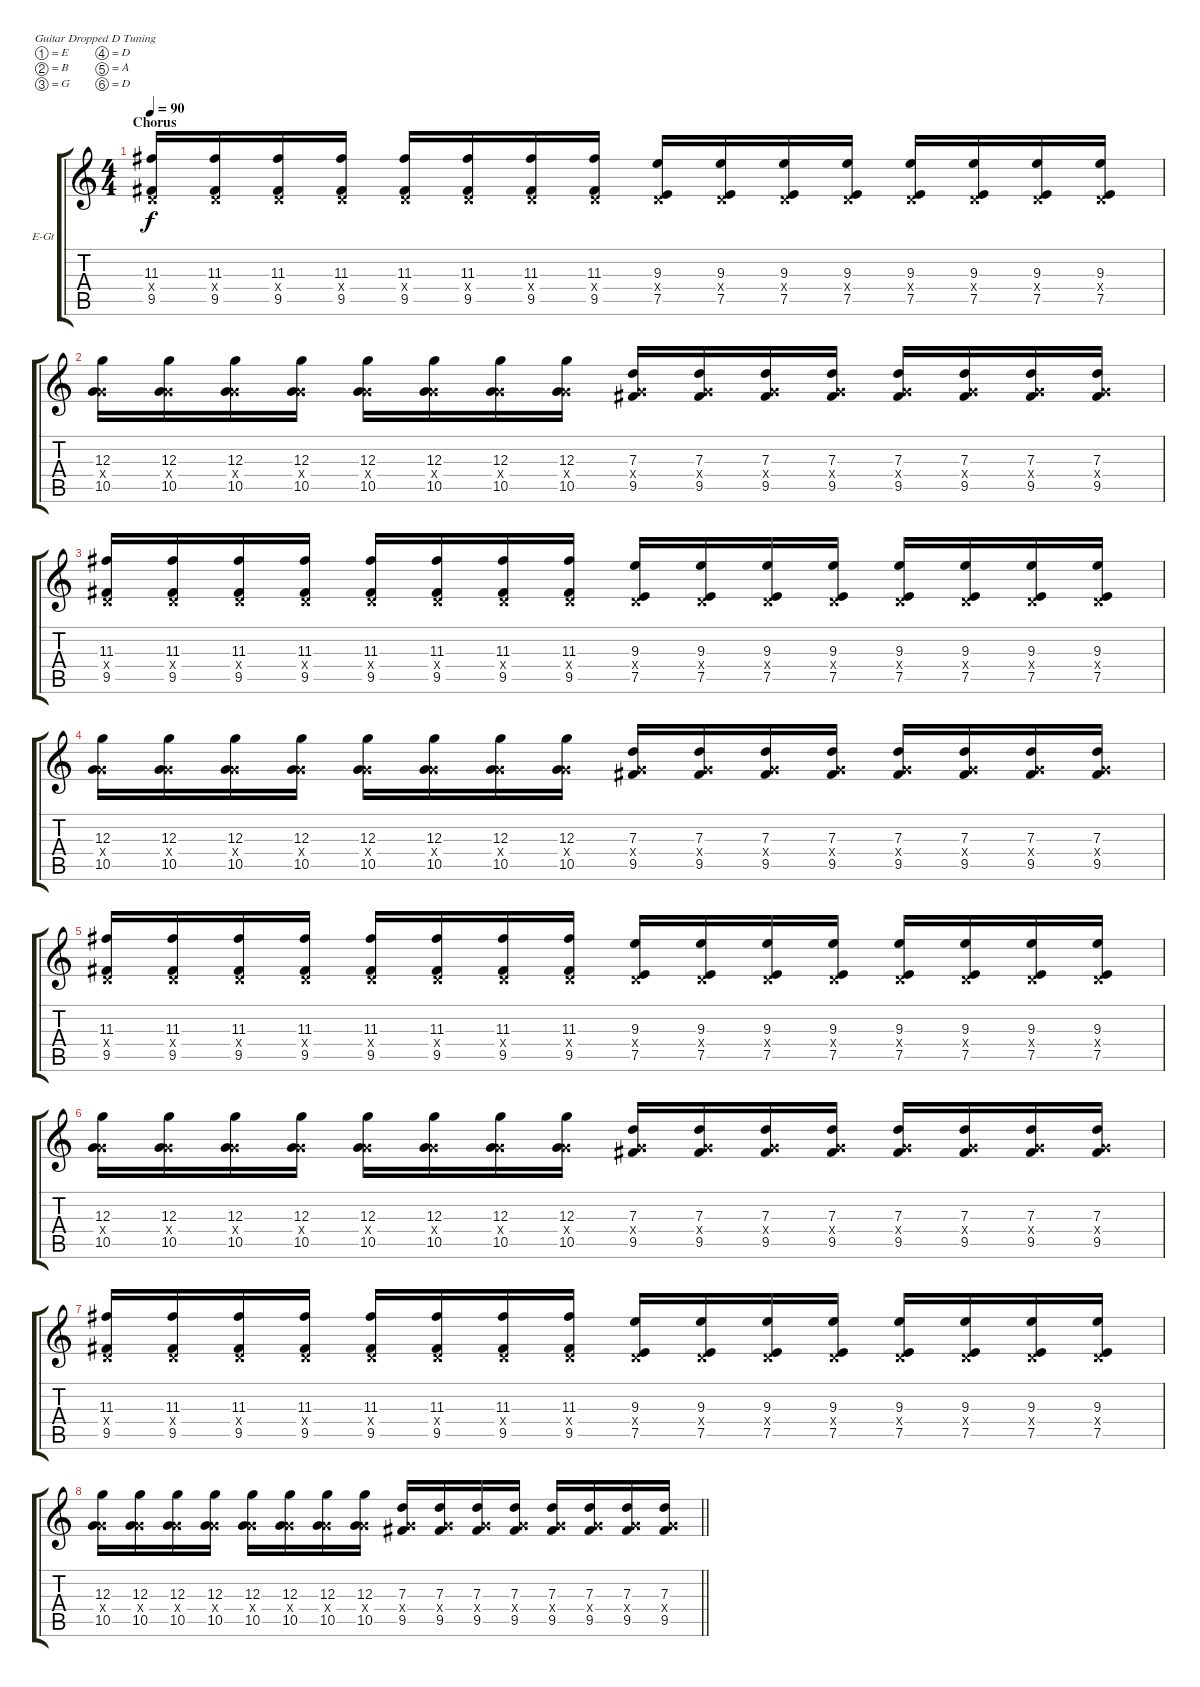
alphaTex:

\bracketExtendMode groupsimilarinstruments
\firstSystemTrackNameOrientation horizontal
\otherSystemsTrackNameOrientation horizontal
\track ("Jack Barakat" "E-Gt") {instrument distortionguitar}
\staff {score tabs}
\tuning (E4 B3 G3 D3 A2 D2)
\ts (4 4)
\section ("" "Chorus")
\tempo 90
\clef g2
\ks c
(0.4{x} 9.5 11.3).16{dy f} (0.4{x} 9.5 11.3).16 (0.4{x} 9.5 11.3).16 (0.4{x} 9.5 11.3).16 (0.4{x} 9.5 11.3).16 (0.4{x} 9.5 11.3).16 (0.4{x} 9.5 11.3).16 (0.4{x} 9.5 11.3).16 (0.4{x} 7.5 9.3).16 (0.4{x} 7.5 9.3).16 (0.4{x} 7.5 9.3).16 (0.4{x} 7.5 9.3).16 (0.4{x} 7.5 9.3).16 (9.3 0.4{x} 7.5).16 (9.3 0.4{x} 7.5).16 (9.3 0.4{x} 7.5).16 |
(5.4{x} 10.5 12.3).16 (5.4{x} 10.5 12.3).16 (5.4{x} 10.5 12.3).16 (5.4{x} 10.5 12.3).16 (5.4{x} 10.5 12.3).16 (5.4{x} 10.5 12.3).16 (5.4{x} 10.5 12.3).16 (5.4{x} 10.5 12.3).16 (5.4{x} 9.5 7.3).16 (5.4{x} 9.5 7.3).16 (5.4{x} 9.5 7.3).16 (5.4{x} 9.5 7.3).16 (5.4{x} 9.5 7.3).16 (5.4{x} 9.5 7.3).16 (5.4{x} 9.5 7.3).16 (5.4{x} 9.5 7.3).16 |
(0.4{x} 9.5 11.3).16 (0.4{x} 9.5 11.3).16 (0.4{x} 9.5 11.3).16 (0.4{x} 9.5 11.3).16 (0.4{x} 9.5 11.3).16 (0.4{x} 9.5 11.3).16 (0.4{x} 9.5 11.3).16 (0.4{x} 9.5 11.3).16 (0.4{x} 7.5 9.3).16 (0.4{x} 7.5 9.3).16 (0.4{x} 7.5 9.3).16 (0.4{x} 7.5 9.3).16 (0.4{x} 7.5 9.3).16 (9.3 0.4{x} 7.5).16 (9.3 0.4{x} 7.5).16 (9.3 0.4{x} 7.5).16 |
(5.4{x} 10.5 12.3).16 (5.4{x} 10.5 12.3).16 (5.4{x} 10.5 12.3).16 (5.4{x} 10.5 12.3).16 (5.4{x} 10.5 12.3).16 (5.4{x} 10.5 12.3).16 (5.4{x} 10.5 12.3).16 (5.4{x} 10.5 12.3).16 (5.4{x} 9.5 7.3).16 (5.4{x} 9.5 7.3).16 (5.4{x} 9.5 7.3).16 (5.4{x} 9.5 7.3).16 (5.4{x} 9.5 7.3).16 (5.4{x} 9.5 7.3).16 (5.4{x} 9.5 7.3).16 (5.4{x} 9.5 7.3).16 |
(0.4{x} 9.5 11.3).16 (0.4{x} 9.5 11.3).16 (0.4{x} 9.5 11.3).16 (0.4{x} 9.5 11.3).16 (0.4{x} 9.5 11.3).16 (0.4{x} 9.5 11.3).16 (0.4{x} 9.5 11.3).16 (0.4{x} 9.5 11.3).16 (0.4{x} 7.5 9.3).16 (0.4{x} 7.5 9.3).16 (0.4{x} 7.5 9.3).16 (0.4{x} 7.5 9.3).16 (0.4{x} 7.5 9.3).16 (9.3 0.4{x} 7.5).16 (9.3 0.4{x} 7.5).16 (9.3 0.4{x} 7.5).16 |
(5.4{x} 10.5 12.3).16 (5.4{x} 10.5 12.3).16 (5.4{x} 10.5 12.3).16 (5.4{x} 10.5 12.3).16 (5.4{x} 10.5 12.3).16 (5.4{x} 10.5 12.3).16 (5.4{x} 10.5 12.3).16 (5.4{x} 10.5 12.3).16 (5.4{x} 9.5 7.3).16 (5.4{x} 9.5 7.3).16 (5.4{x} 9.5 7.3).16 (5.4{x} 9.5 7.3).16 (5.4{x} 9.5 7.3).16 (5.4{x} 9.5 7.3).16 (5.4{x} 9.5 7.3).16 (5.4{x} 9.5 7.3).16 |
(0.4{x} 9.5 11.3).16 (0.4{x} 9.5 11.3).16 (0.4{x} 9.5 11.3).16 (0.4{x} 9.5 11.3).16 (0.4{x} 9.5 11.3).16 (0.4{x} 9.5 11.3).16 (0.4{x} 9.5 11.3).16 (0.4{x} 9.5 11.3).16 (0.4{x} 7.5 9.3).16 (0.4{x} 7.5 9.3).16 (0.4{x} 7.5 9.3).16 (0.4{x} 7.5 9.3).16 (0.4{x} 7.5 9.3).16 (9.3 0.4{x} 7.5).16 (9.3 0.4{x} 7.5).16 (9.3 0.4{x} 7.5).16 |
\barLineRight lightlight
(5.4{x} 10.5 12.3).16 (5.4{x} 10.5 12.3).16 (5.4{x} 10.5 12.3).16 (5.4{x} 10.5 12.3).16 (5.4{x} 10.5 12.3).16 (5.4{x} 10.5 12.3).16 (5.4{x} 10.5 12.3).16 (5.4{x} 10.5 12.3).16 (5.4{x} 9.5 7.3).16 (5.4{x} 9.5 7.3).16 (5.4{x} 9.5 7.3).16 (5.4{x} 9.5 7.3).16 (5.4{x} 9.5 7.3).16 (5.4{x} 9.5 7.3).16 (5.4{x} 9.5 7.3).16 (5.4{x} 9.5 7.3).16
